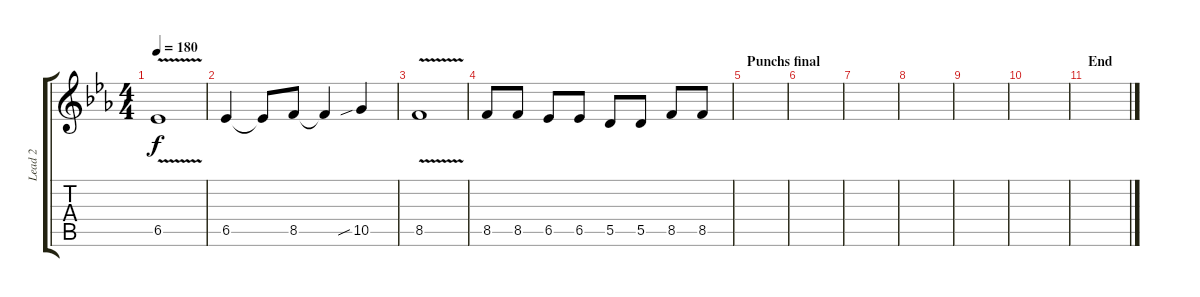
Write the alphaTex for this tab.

\track ("Lead 2" "Lead 2") {instrument distortionguitar}
\staff {score tabs}
\tuning (E4 B3 G3 D3 A2 E2) {hide}
\ts (4 4)
\tempo 180
\clef g2
\ks eb
6.5{v}.1{dy f} |
6.5.4 6.5{t}.8 8.5.8 8.5{t}.4 10.5{sib}.4 |
8.5{v}.1 |
8.5.8 8.5.8 6.5.8 6.5.8 5.5.8 5.5.8 8.5.8 8.5.8 |
\section ("" "Punchs final")
|
|
|
|
|
|
\section ("" "End")
